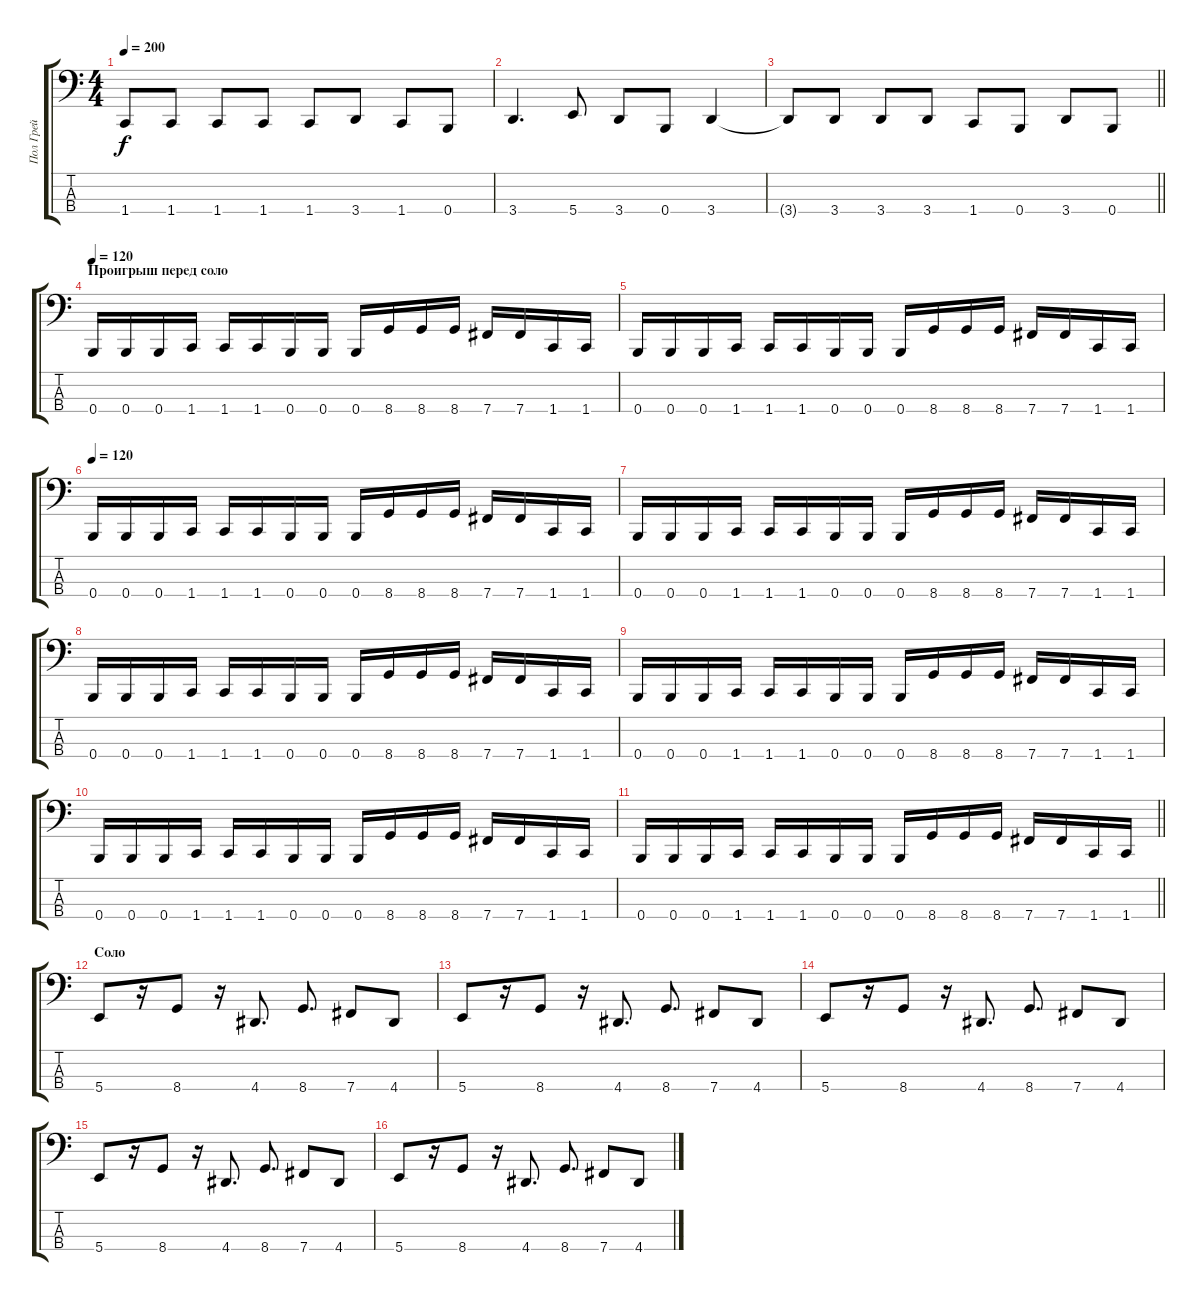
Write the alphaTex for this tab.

\track ("Пол Грей" "Пол Грей") {instrument electricbasspick}
\staff {score tabs}
\tuning (E2 B1 Gb1 B0) {hide}
\ts (4 4)
\tempo 200
\clef f4
\ks c
1.4{t}.8{dy f} 1.4.8 1.4.8 1.4.8 1.4.8 3.4.8 1.4.8 0.4.8 |
3.4.4{d} 5.4.8 3.4.8 0.4.8 3.4.4 |
\barLineRight lightlight
3.4{t}.8 3.4.8 3.4.8 3.4.8 1.4.8 0.4.8 3.4.8 0.4.8 |
\section ("" "Проигрыш перед соло")
\tempo 120
0.4.16 0.4.16 0.4.16 1.4.16 1.4.16 1.4.16 0.4.16 0.4.16 0.4.16 8.4.16 8.4.16 8.4.16 7.4.16 7.4.16 1.4.16 1.4.16 |
0.4.16 0.4.16 0.4.16 1.4.16 1.4.16 1.4.16 0.4.16 0.4.16 0.4.16 8.4.16 8.4.16 8.4.16 7.4.16 7.4.16 1.4.16 1.4.16 |
\tempo 120
0.4.16 0.4.16 0.4.16 1.4.16 1.4.16 1.4.16 0.4.16 0.4.16 0.4.16 8.4.16 8.4.16 8.4.16 7.4.16 7.4.16 1.4.16 1.4.16 |
0.4.16 0.4.16 0.4.16 1.4.16 1.4.16 1.4.16 0.4.16 0.4.16 0.4.16 8.4.16 8.4.16 8.4.16 7.4.16 7.4.16 1.4.16 1.4.16 |
0.4.16 0.4.16 0.4.16 1.4.16 1.4.16 1.4.16 0.4.16 0.4.16 0.4.16 8.4.16 8.4.16 8.4.16 7.4.16 7.4.16 1.4.16 1.4.16 |
0.4.16 0.4.16 0.4.16 1.4.16 1.4.16 1.4.16 0.4.16 0.4.16 0.4.16 8.4.16 8.4.16 8.4.16 7.4.16 7.4.16 1.4.16 1.4.16 |
0.4.16 0.4.16 0.4.16 1.4.16 1.4.16 1.4.16 0.4.16 0.4.16 0.4.16 8.4.16 8.4.16 8.4.16 7.4.16 7.4.16 1.4.16 1.4.16 |
\barLineRight lightlight
0.4.16 0.4.16 0.4.16 1.4.16 1.4.16 1.4.16 0.4.16 0.4.16 0.4.16 8.4.16 8.4.16 8.4.16 7.4.16 7.4.16 1.4.16 1.4.16 |
\section ("" "Соло")
5.4.8 r.16 8.4.8 r.16 4.4.8{d} 8.4.8{d} 7.4.8 4.4.8 |
5.4.8 r.16 8.4.8 r.16 4.4.8{d} 8.4.8{d} 7.4.8 4.4.8 |
5.4.8 r.16 8.4.8 r.16 4.4.8{d} 8.4.8{d} 7.4.8 4.4.8 |
5.4.8 r.16 8.4.8 r.16 4.4.8{d} 8.4.8{d} 7.4.8 4.4.8 |
5.4.8 r.16 8.4.8 r.16 4.4.8{d} 8.4.8{d} 7.4.8 4.4.8
